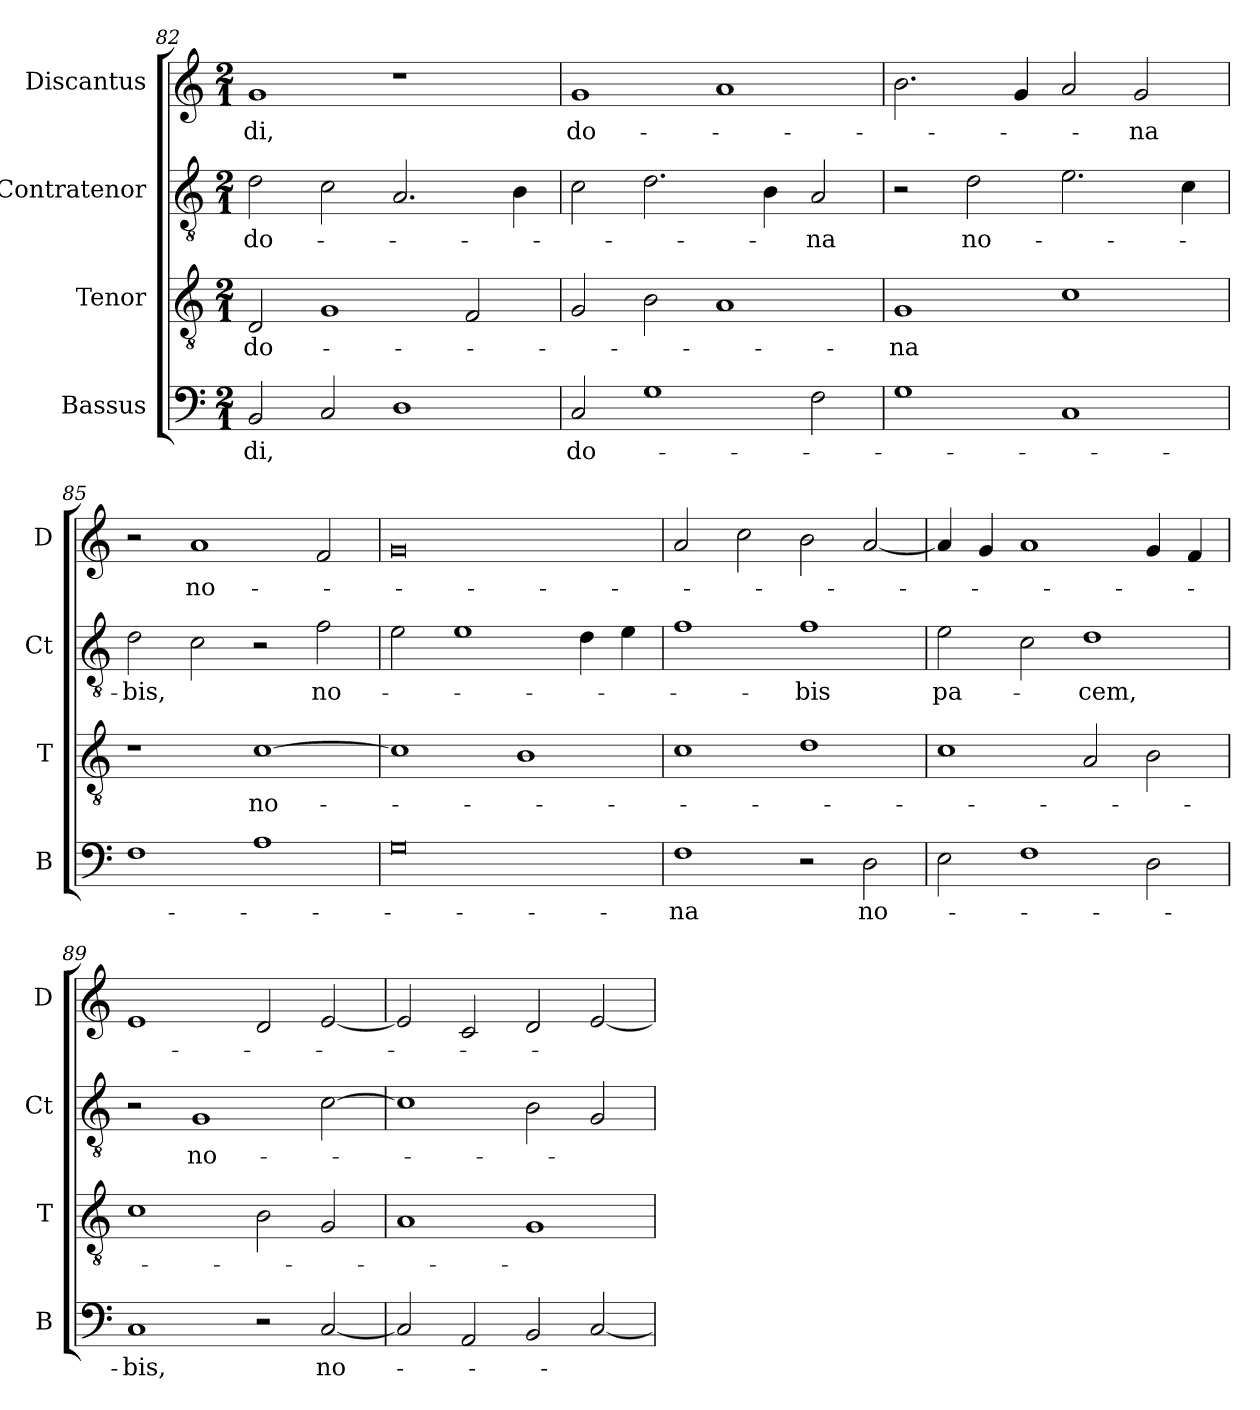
**kern	**text	**kern	**text	**kern	**text	**kern	**text
*part4	*part4	*part3	*part3	*part2	*part2	*part1	*part1
*staff4	*staff4	*staff3	*staff3	*staff2	*staff2	*staff1	*staff1
*I"Bassus	*	*I"Tenor	*	*I"Contratenor	*	*I"Discantus	*
*I'B	*	*I'T	*	*I'Ct	*	*I'D	*
*clefF4	*	*clefGv2	*	*clefGv2	*	*clefG2	*
*k[]	*	*k[]	*	*k[]	*	*k[]	*
*M2/1	*	*M2/1	*	*M2/1	*	*M2/1	*
=82	=82	=82	=82	=82	=82	=82	=82
2BB/	-di,	2D/	do-	2d\	do-	1g	-di,
2C/	.	1G	.	2c\	.	.	.
1D	.	.	.	2.A/	.	1r	.
.	.	2F/	.	.	.	.	.
.	.	.	.	4B\	.	.	.
=83	=83	=83	=83	=83	=83	=83	=83
2C/	do-	2G/	.	2c\	.	1g	do-
1G	.	2B\	.	2.d\	.	.	.
.	.	1A	.	.	.	1a	.
.	.	.	.	4B\	.	.	.
2F\	.	.	.	2A/	-na	.	.
=84	=84	=84	=84	=84	=84	=84	=84
1G	.	1G	-na	2r	.	2.b\	.
.	.	.	.	2d\	no-	.	.
.	.	.	.	.	.	4g/	.
1C	.	1c	.	2.e\	.	2a/	.
.	.	.	.	.	.	2g/	-na
.	.	.	.	4c\	.	.	.
=85	=85	=85	=85	=85	=85	=85	=85
1F	.	1r	.	2d\	-bis,	2r	.
.	.	.	.	2c\	.	1a	no-
1A	.	[1c	no-	2r	.	.	.
.	.	.	.	2f\	no-	2f/	.
=86	=86	=86	=86	=86	=86	=86	=86
0G	.	1c]	.	2e\	.	0g	.
.	.	.	.	1e	.	.	.
.	.	1B	.	.	.	.	.
.	.	.	.	4d\	.	.	.
.	.	.	.	4e\	.	.	.
=87	=87	=87	=87	=87	=87	=87	=87
1F	-na	1c	.	1f	.	2a/	.
.	.	.	.	.	.	2cc\	.
2r	.	1d	.	1f	-bis	2b\	.
2D\	no-	.	.	.	.	[2a/	.
=88	=88	=88	=88	=88	=88	=88	=88
2E\	.	1c	.	2e\	pa-	4a/]	.
.	.	.	.	.	.	4g/	.
1F	.	.	.	2c\	.	1a	.
.	.	2A/	.	1d	-cem,	.	.
2D\	.	2B\	.	.	.	4g/	.
.	.	.	.	.	.	4f/	.
=89	=89	=89	=89	=89	=89	=89	=89
1C	-bis,	1c	.	2r	.	1e	.
.	.	.	.	1G	no-	.	.
2r	.	2B\	.	.	.	2d/	.
[2C/	no-	2G/	.	[2c\	.	[2e/	.
=90	=90	=90	=90	=90	=90	=90	=90
2C/]	.	1A	.	1c]	.	2e/]	.
2AA/	.	.	.	.	.	2c/	.
2BB/	.	1G	.	2B\	.	2d/	.
[2C/	.	.	.	2G/	.	[2e/	.
=	=	=	=	=	=	=	=
*-	*-	*-	*-	*-	*-	*-	*-
